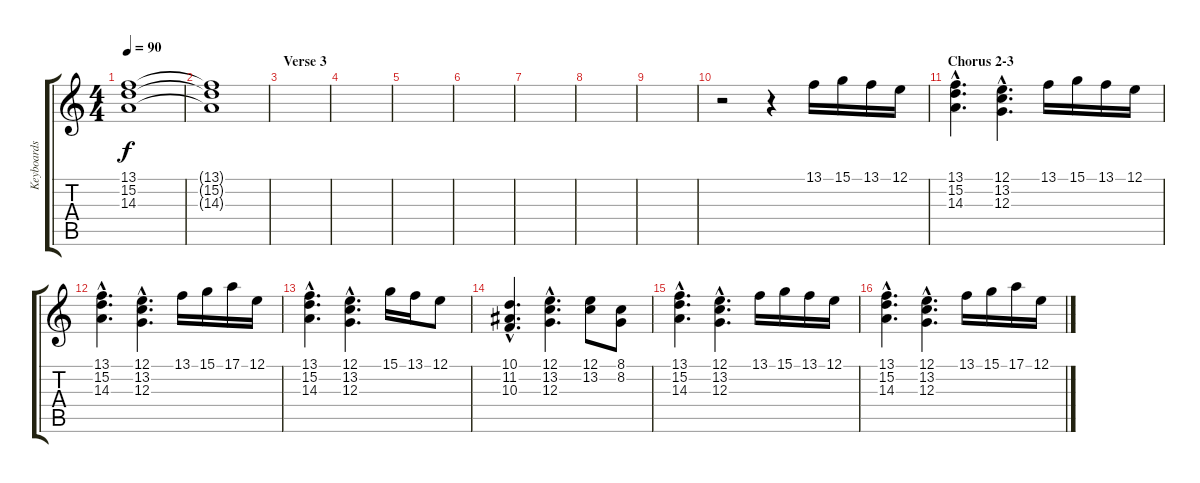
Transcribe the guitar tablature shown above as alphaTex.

\track ("Keyboards (1)" "Keyboards ") {instrument stringensemble1}
\staff {score tabs}
\tuning (E4 B3 G3 D3 A2 E2) {hide}
\ts (4 4)
\tempo 90
\clef g2
\ks c
(13.1 15.2 14.3).1{dy f} |
(13.1{t} 15.2{t} 14.3{t}).1 |
\section ("" "Verse 3")
|
|
|
|
|
|
|
r.2 r.4 13.1.16{volume 12} 15.1.16 13.1.16 12.1.16 |
\section ("" "Chorus 2-3")
(13.1{hac} 15.2{hac} 14.3{hac}).4{d} (12.1{hac} 13.2{hac} 12.3{hac}).4{d} 13.1.16 15.1.16 13.1.16 12.1.16 |
(13.1{hac} 15.2{hac} 14.3{hac}).4{d} (12.1{hac} 13.2{hac} 12.3{hac}).4{d} 13.1.16 15.1.16 17.1.16 12.1.16 |
(13.1{hac} 15.2{hac} 14.3{hac}).4{d} (12.1{hac} 13.2{hac} 12.3{hac}).4{d} 15.1.16 13.1.16 12.1.8 |
(10.1{hac} 11.2{hac} 10.3{hac}).4{d} (12.1{hac} 13.2{hac} 12.3{hac}).4{d} (12.1 13.2).8 (8.1 8.2).8 |
(13.1{hac} 15.2{hac} 14.3{hac}).4{d} (12.1{hac} 13.2{hac} 12.3{hac}).4{d} 13.1.16 15.1.16 13.1.16 12.1.16 |
(13.1{hac} 15.2{hac} 14.3{hac}).4{d} (12.1{hac} 13.2{hac} 12.3{hac}).4{d} 13.1.16 15.1.16 17.1.16 12.1.16
